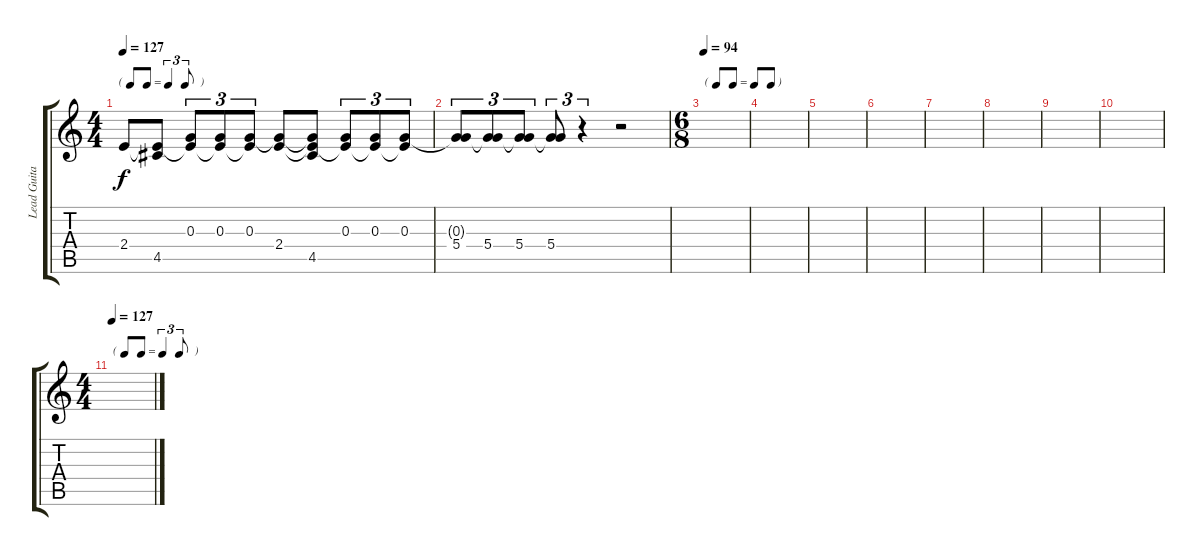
\track ("Lead Guitar 2 [Peter Lindgren + Mikael A" "Lead Guita") {instrument distortionguitar}
\staff {score tabs}
\tuning (E4 B3 G3 D3 A2 E2) {hide}
\ts (4 4)
\tf triplet8th
\tempo 127
\clef g2
\ks c
2.4.8{dy f} (2.4{t} 4.5).8 (0.3 2.4{t}).8{tu (3 2)} (0.3 2.4{t}).8{tu (3 2)} (0.3 2.4{t}).8{tu (3 2)} (0.3{t} 2.4).8 (0.3{t} 2.4{t} 4.5).8 (0.3 2.4{t}).8{tu (3 2)} (0.3 2.4{t}).8{tu (3 2)} (0.3 2.4{t}).8{tu (3 2)} |
(0.3{t} 5.4).8{tu (3 2)} (0.3{t} 5.4).8{tu (3 2)} (0.3{t} 5.4).8{tu (3 2)} (0.3{t} 5.4).8{tu (3 2)} r.4{tu (3 2)} r.2 |
\ts (6 8)
\tf none
\tempo 94
|
|
|
|
|
|
|
|
\ts (4 4)
\tf triplet8th
\tempo 127
